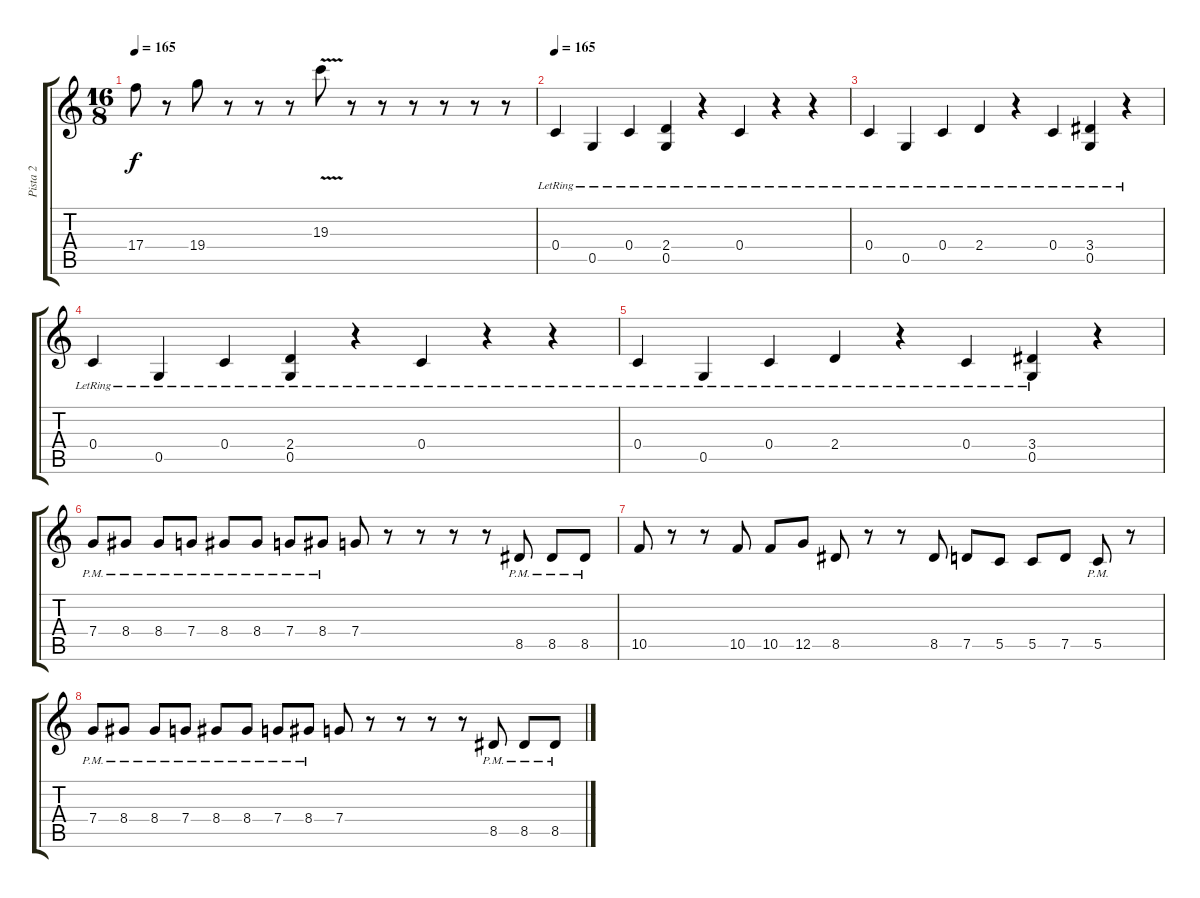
\track ("Pista 2" "Pista 2") {instrument distortionguitar}
\staff {score tabs}
\tuning (D4 A3 F3 C3 G2 C2) {hide}
\ts (16 8)
\tempo 165
\clef g2
\ks c
17.4.8{dy f} r.8 19.4.8 r.8 r.8 r.8 19.3{v}.8 r.8 r.8 r.8 r.8 r.8 r.8 |
\tempo 165
0.4{lr}.4 0.5{lr}.4 0.4{lr}.4 (2.4{lr} 0.5{lr}).4 r.4 0.4{lr}.4 r.4 r.4 |
0.4{lr}.4 0.5{lr}.4 0.4{lr}.4 2.4{lr}.4 r.4 0.4{lr}.4 (3.4{lr} 0.5).4 r.4 |
0.4{lr}.4 0.5{lr}.4 0.4{lr}.4 (2.4{lr} 0.5{lr}).4 r.4 0.4{lr}.4 r.4 r.4 |
0.4{lr}.4 0.5{lr}.4 0.4{lr}.4 2.4{lr}.4 r.4 0.4{lr}.4 (3.4{lr} 0.5).4 r.4 |
7.4{pm}.8 8.4{pm}.8 8.4{pm}.8 7.4{pm}.8 8.4{pm}.8 8.4{pm}.8 7.4{pm}.8 8.4{pm}.8 7.4.8 r.8 r.8 r.8 r.8 8.5{pm}.8 8.5{pm}.8 8.5{pm}.8 |
10.5.8 r.8 r.8 10.5.8 10.5.8 12.5.8 8.5.8 r.8 r.8 8.5.8 7.5.8 5.5.8 5.5.8 7.5.8 5.5{pm}.8 r.8 |
7.4{pm}.8 8.4{pm}.8 8.4{pm}.8 7.4{pm}.8 8.4{pm}.8 8.4{pm}.8 7.4{pm}.8 8.4{pm}.8 7.4.8 r.8 r.8 r.8 r.8 8.5{pm}.8 8.5{pm}.8 8.5{pm}.8
